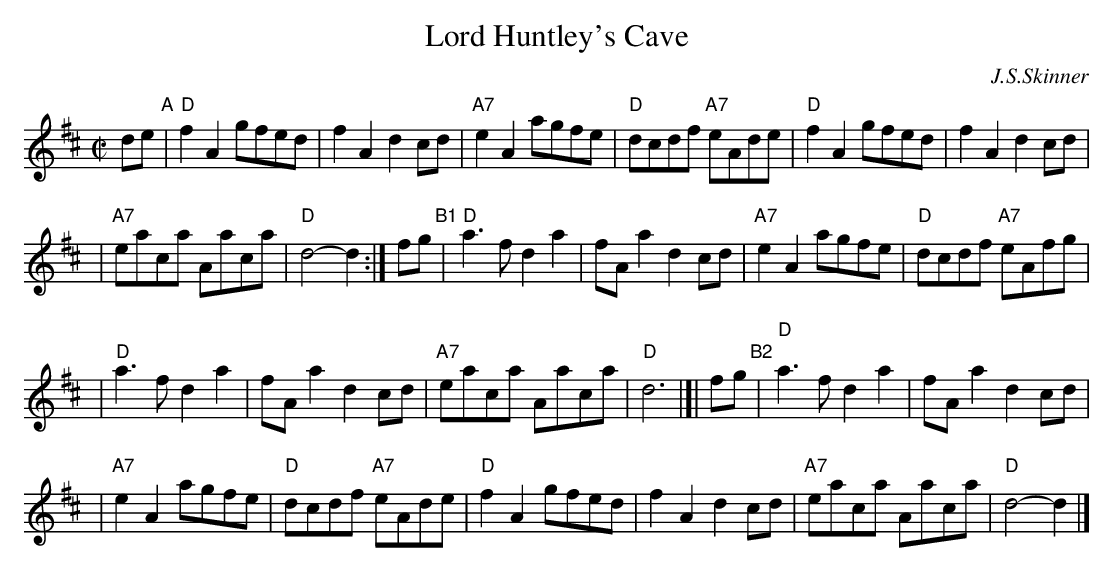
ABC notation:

X:1
T: Lord Huntley's Cave
C: J.S.Skinner
M: C|
L: 1/8
K: D
de "A"\
| "D"f2A2 gfed | f2A2 d2cd \
| "A7"e2A2 agfe | "D"dcdf "A7"eAde \
| "D"f2A2 gfed | f2A2 d2cd |
| "A7"eaca Aaca | "D"d4-d2 :| fg "B1"\
| "D"a3f d2a2 | fAa2 d2cd \
| "A7"e2A2 agfe | "D"dcdf "A7"eAfg |
|  "D"a3f d2a2 | fAa2 d2cd \
| "A7"eaca Aaca | "D"d6 |]| fg "B2"\
| "D"a3f d2a2 | fAa2 d2cd |
| "A7"e2A2 agfe | "D"dcdf "A7"eAde \
| "D"f2A2 gfed | f2A2 d2cd \
| "A7"eaca Aaca | "D"d4-d2 |]
